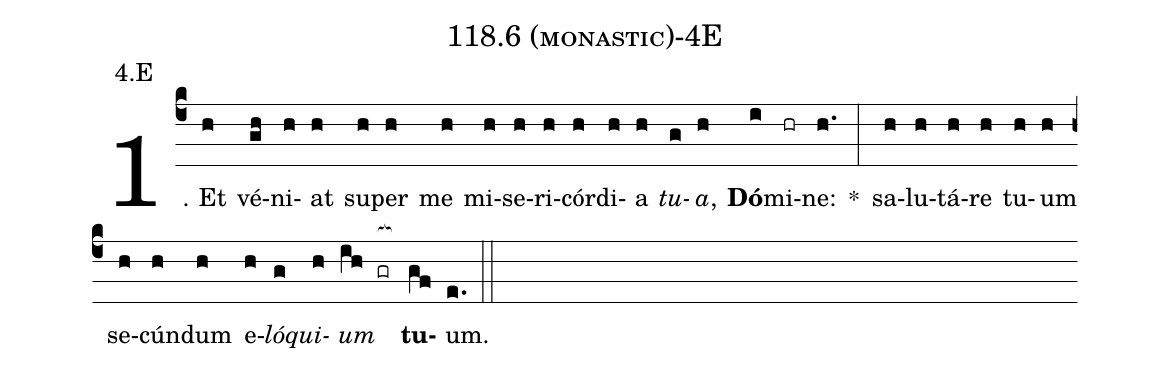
name: 118.6 (monastic)-4E;
annotation: 4.E;
%%
(c4)1. Et(h) vé(gh)ni(h)at(h) su(h)per(h) me(h) mi(h)se(h)ri(h)cór(h)di(h)a(h) <i>tu</i>(g)<i>a</i>,(h) <b>Dó</b>(i)mi(hr)ne:(h.) *(:) sa(h)lu(h)tá(h)re(h) tu(h)um(h) se(h)cún(h)dum(h) e(h)<i>ló</i>(g)<i>qui</i>(h)<i>um</i>(ih gr[ocb:1{]) <b>tu</b>(gf[ocb:0}])um.(e.) (::)
